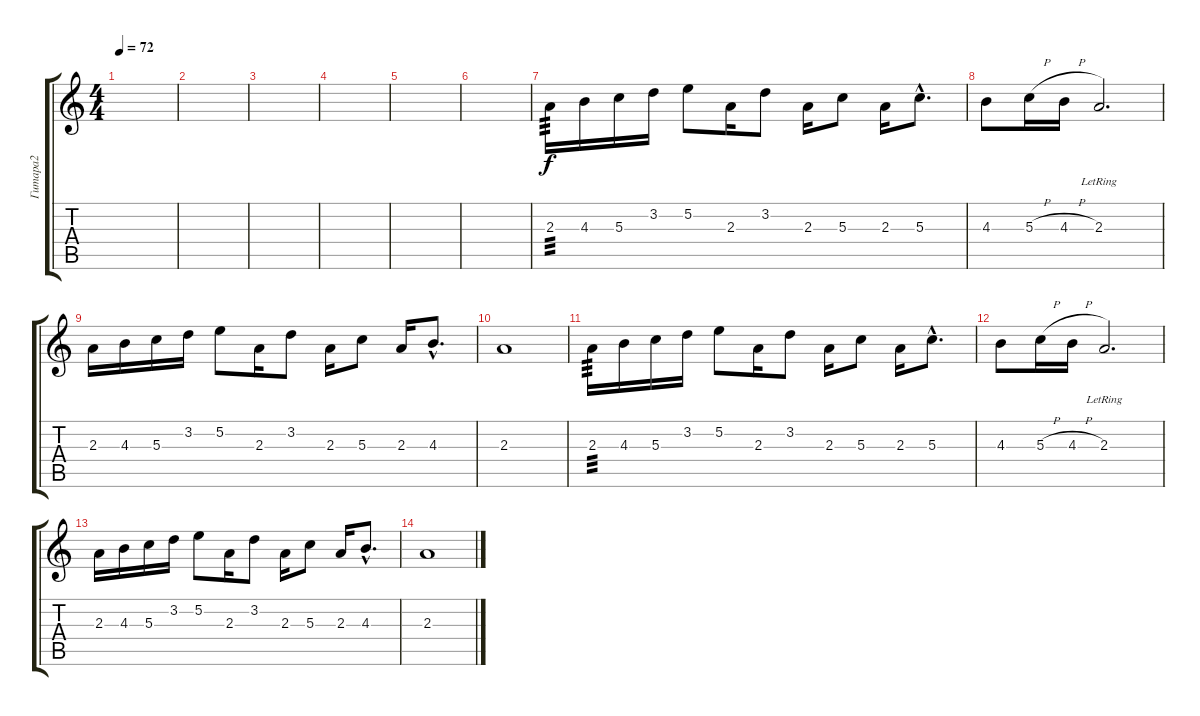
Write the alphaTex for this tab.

\track ("Гитара2" "Гитара2") {instrument acousticguitarsteel}
\staff {score tabs}
\tuning (E4 B3 G3 D3 A2 E2) {hide}
\ts (4 4)
\tempo 72
\clef g2
\ks c
|
|
|
|
|
|
2.3.16{tp 3} 4.3.16 5.3.16 3.2.16 5.2.8 2.3.16 3.2.8 2.3.16 5.3.8 2.3.16 5.3{hac}.8{d} |
4.3.8 5.3{h}.16 4.3{h}.16 2.3{lr}.2{d} |
2.3.16 4.3.16 5.3.16 3.2.16 5.2.8 2.3.16 3.2.8 2.3.16 5.3.8 2.3.16 4.3{hac}.8{d} |
2.3.1 |
2.3.16{tp 3} 4.3.16 5.3.16 3.2.16 5.2.8 2.3.16 3.2.8 2.3.16 5.3.8 2.3.16 5.3{hac}.8{d} |
4.3.8 5.3{h}.16 4.3{h}.16 2.3{lr}.2{d} |
2.3.16 4.3.16 5.3.16 3.2.16 5.2.8 2.3.16 3.2.8 2.3.16 5.3.8 2.3.16 4.3{hac}.8{d} |
2.3.1
